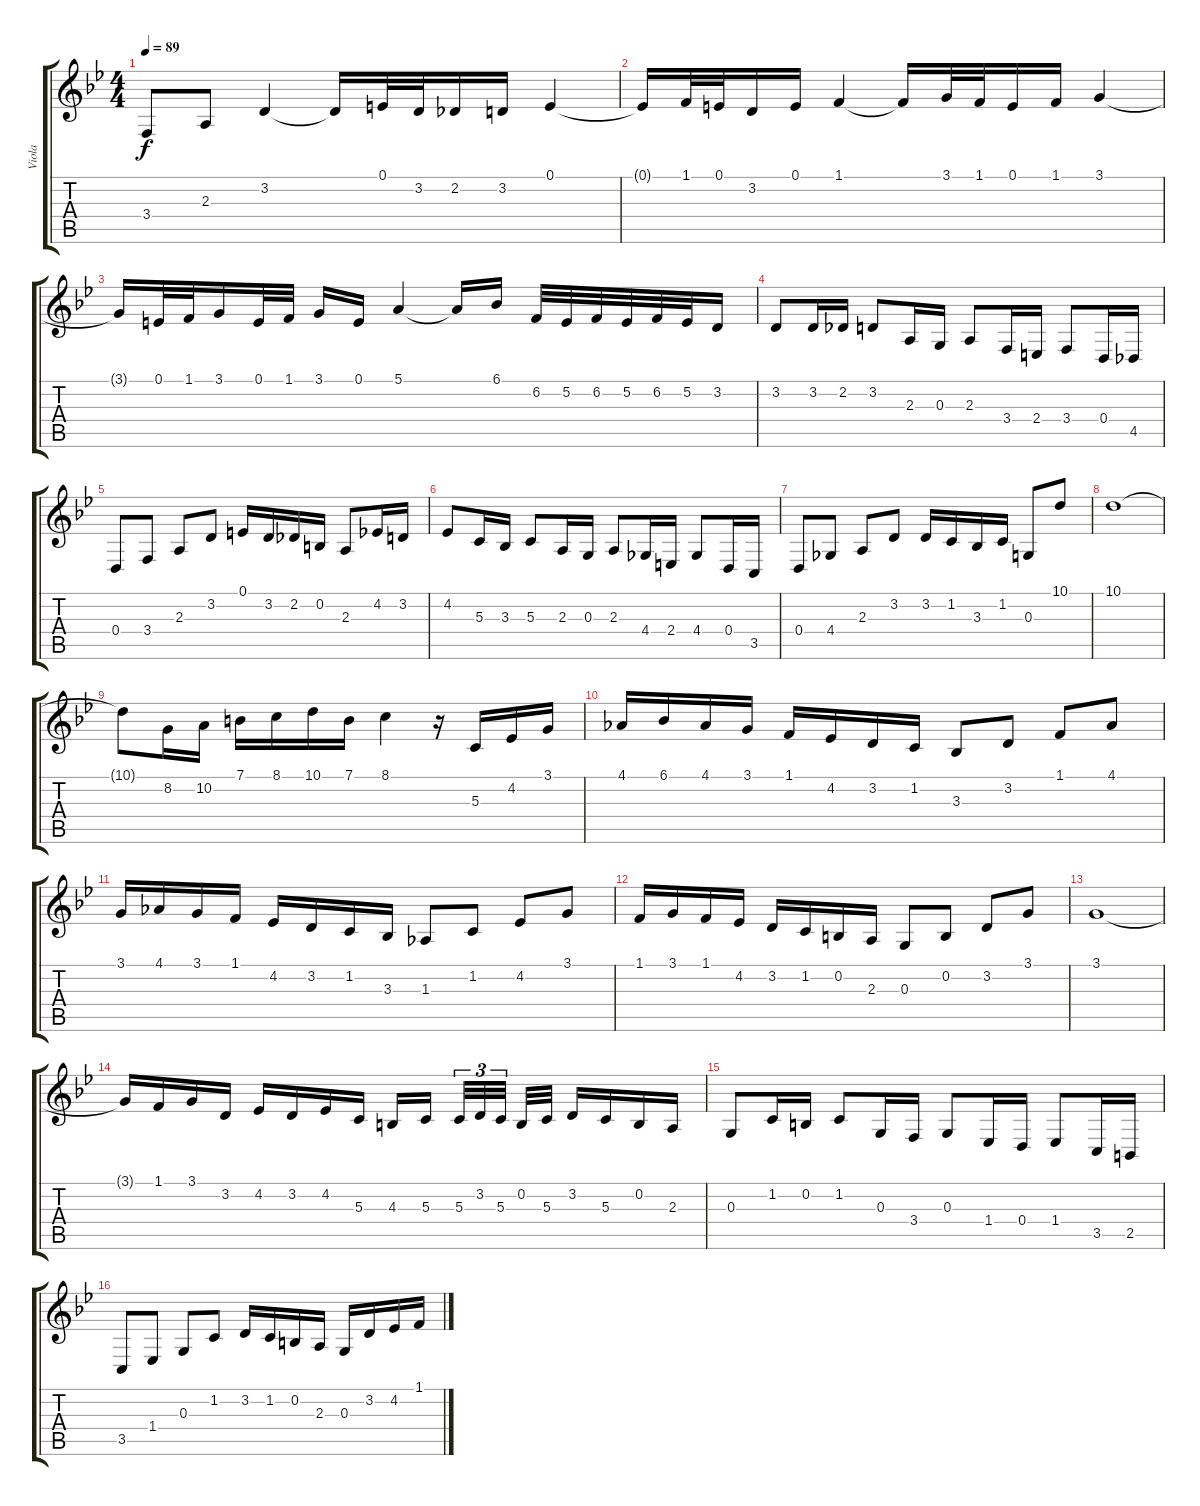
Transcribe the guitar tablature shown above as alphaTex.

\track ("Viola" "Viola") {instrument viola}
\staff {score tabs}
\tuning (E4 B3 G3 D3 A2 E2) {hide}
\ts (4 4)
\tempo 89
\clef g2
\ks gminor
3.4.8{dy f} 2.3.8 3.2.4 3.2{t}.16 0.1.32 3.2.32 2.2.16 3.2.16 0.1.4 |
0.1{t}.16 1.1.32 0.1.32 3.2.16 0.1.16 1.1.4 1.1{t}.16 3.1.32 1.1.32 0.1.16 1.1.16 3.1.4 |
3.1{t}.16 0.1.32 1.1.32 3.1.16 0.1.32 1.1.32 3.1.16 0.1.16 5.1.4 5.1{t}.16 6.1.16 6.2.32 5.2.32 6.2.32 5.2.32 6.2.32 5.2.32 3.2.16 |
3.2.8 3.2.16 2.2.16 3.2.8 2.3.16 0.3.16 2.3.8 3.4.16 2.4.16 3.4.8 0.4.16 4.5.16 |
0.4.8 3.4.8 2.3.8 3.2.8 0.1.16 3.2.16 2.2.16 0.2.16 2.3.8 4.2.16 3.2.16 |
4.2.8 5.3.16 3.3.16 5.3.8 2.3.16 0.3.16 2.3.8 4.4.16 2.4.16 4.4.8 0.4.16 3.5.16 |
0.4.8 4.4.8 2.3.8 3.2.8 3.2.16 1.2.16 3.3.16 1.2.16 0.3.8 10.1.8 |
10.1.1 |
10.1{t}.8 8.2.16 10.2.16 7.1.16 8.1.16 10.1.16 7.1.16 8.1.4 r.16 5.3.16 4.2.16 3.1.16 |
4.1.16 6.1.16 4.1.16 3.1.16 1.1.16 4.2.16 3.2.16 1.2.16 3.3.8 3.2.8 1.1.8 4.1.8 |
3.1.16 4.1.16 3.1.16 1.1.16 4.2.16 3.2.16 1.2.16 3.3.16 1.3.8 1.2.8 4.2.8 3.1.8 |
1.1.16 3.1.16 1.1.16 4.2.16 3.2.16 1.2.16 0.2.16 2.3.16 0.3.8 0.2.8 3.2.8 3.1.8 |
3.1.1 |
3.1{t}.16 1.1.16 3.1.16 3.2.16 4.2.16 3.2.16 4.2.16 5.3.16 4.3.16 5.3.16{beam splitsecondary} 5.3.32{tu (3 2)} 3.2.32{tu (3 2)} 5.3.32{tu (3 2) beam splitsecondary} 0.2.32 5.3.32 3.2.16 5.3.16 0.2.16 2.3.16 |
0.3.8 1.2.16 0.2.16 1.2.8 0.3.16 3.4.16 0.3.8 1.4.16 0.4.16 1.4.8 3.5.16 2.5.16 |
3.5.8 1.4.8 0.3.8 1.2.8 3.2.16 1.2.16 0.2.16 2.3.16 0.3.16 3.2.16 4.2.16 1.1.16
